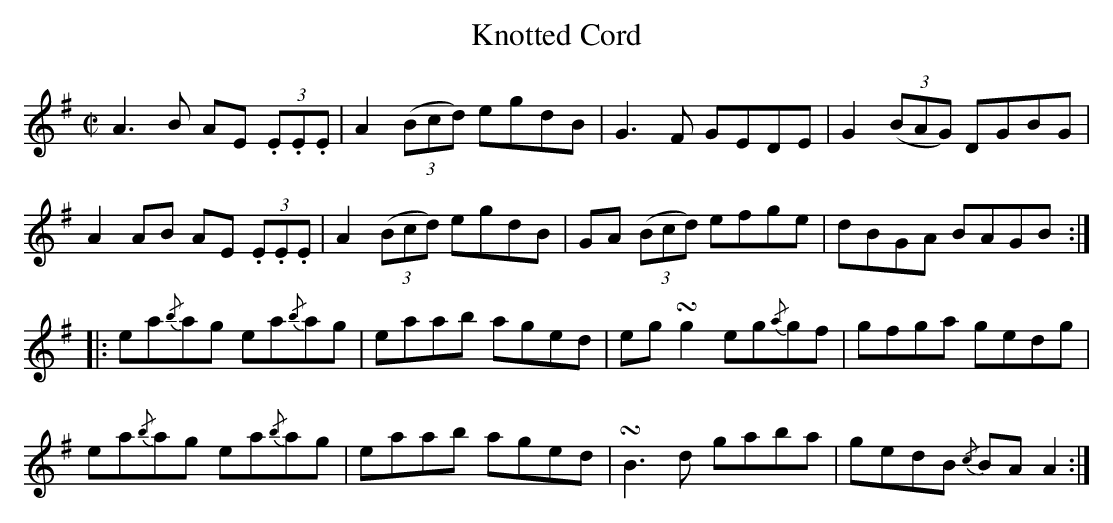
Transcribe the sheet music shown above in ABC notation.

X:1
U: ~ = !turn!
T:Knotted Cord
L:1/8
M:C|
K:ADor
A3 B AE (3.E.E.E | A2 ((3Bcd) egdB | G3 F GEDE | G2 ((3BAG) DGBG |
A2 AB AE (3.E.E.E | A2 ((3Bcd) egdB | GA ((3Bcd) efge | dBGA BAGB ::
ea{/b}ag ea{/b}ag | eaab aged | eg ~g2 eg{/a}gf | gfga gedg |
ea{/b}ag ea{/b}ag | eaab aged | ~B3 d gaba | gedB {/c}BA A2 :|]
